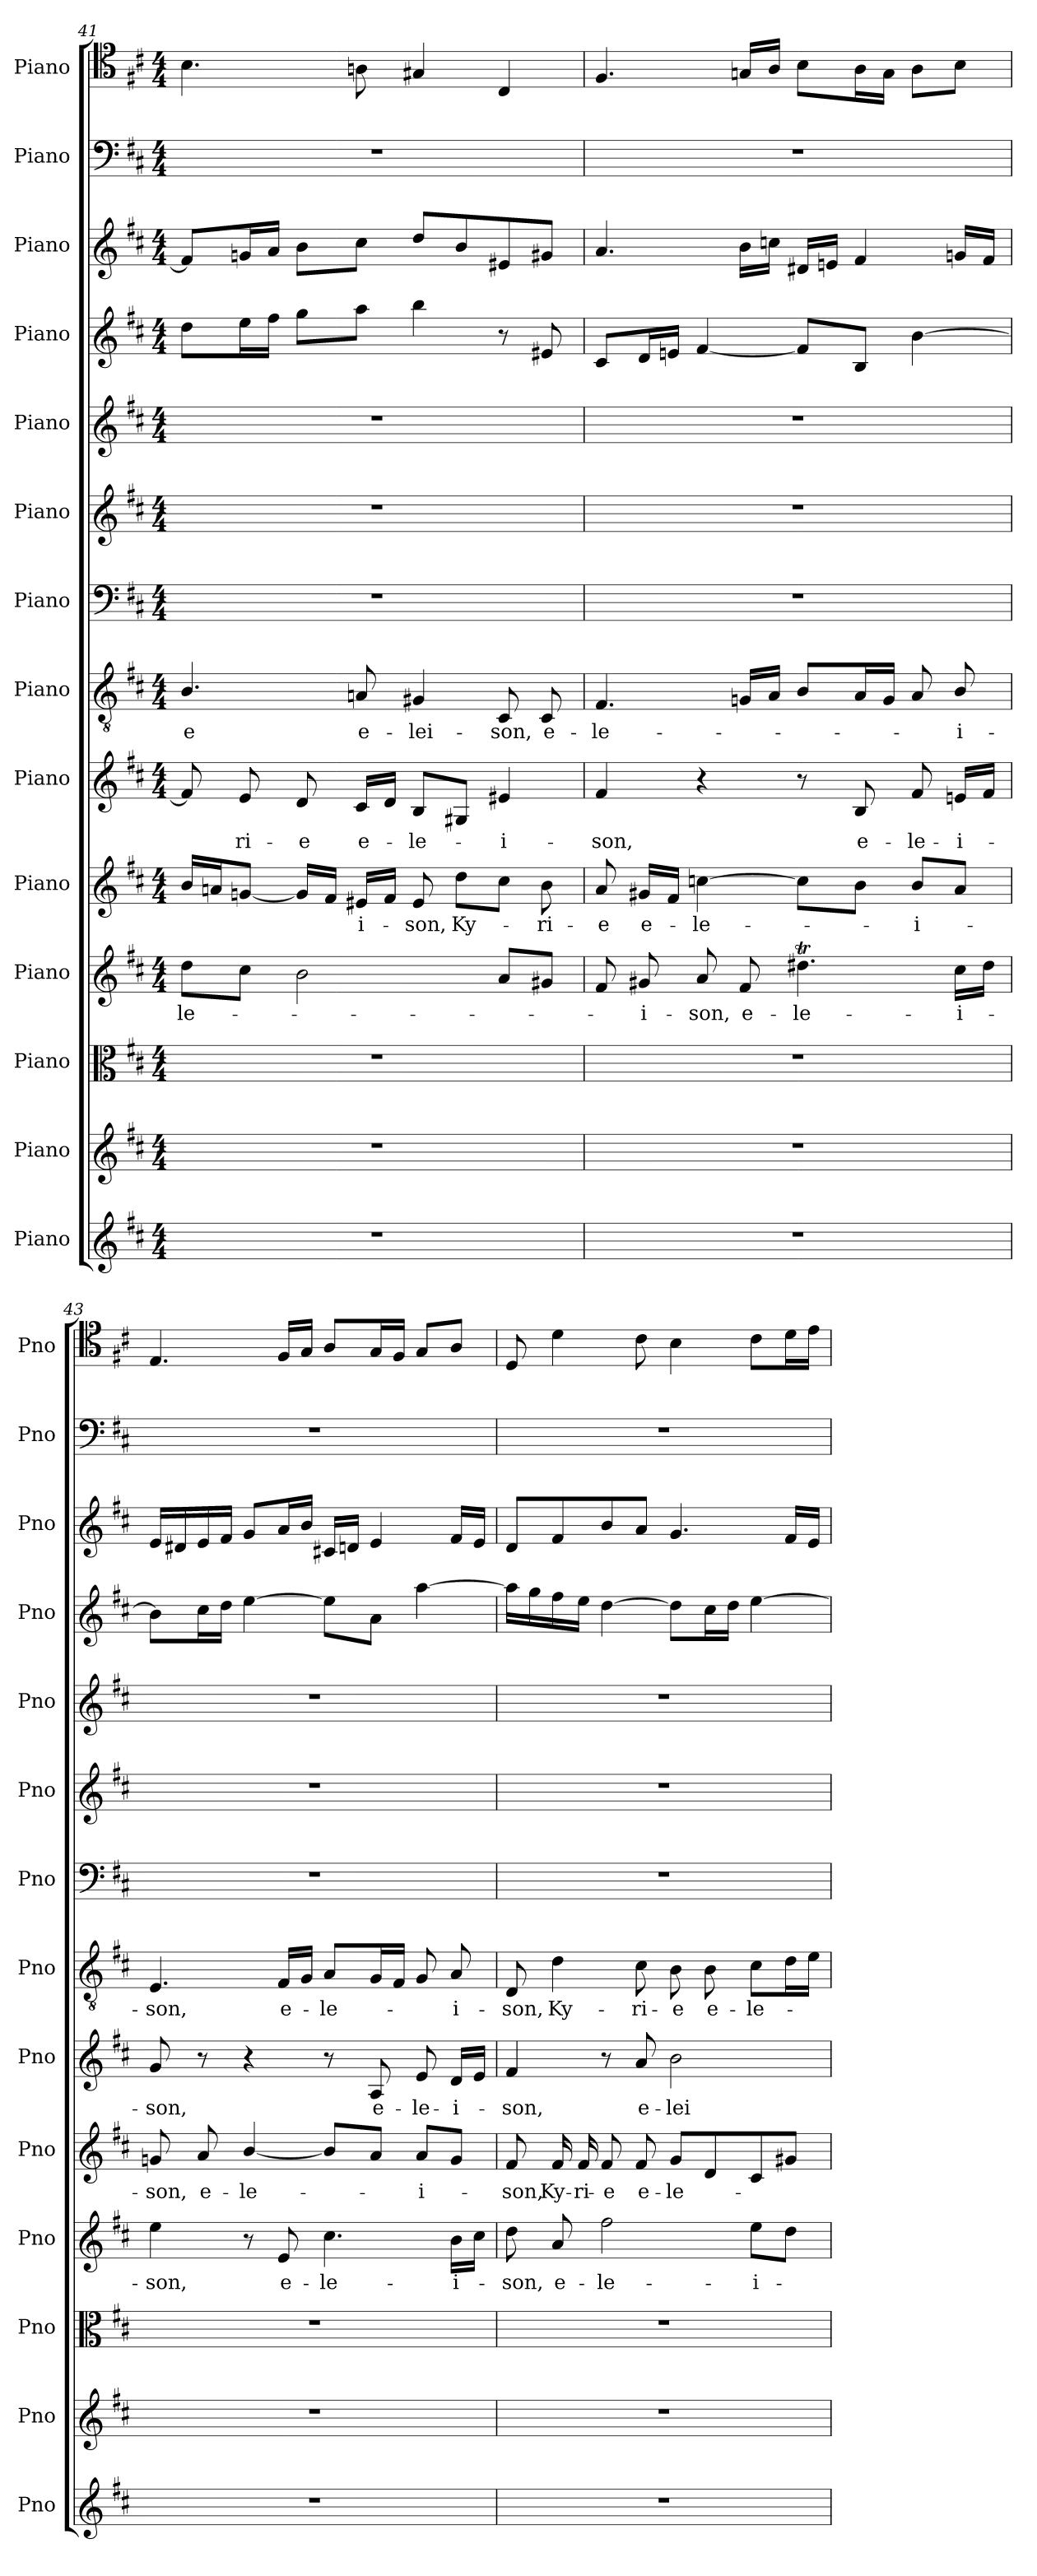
**kern	**kern	**kern	**kern	**text	**kern	**text	**kern	**text	**kern	**text	**kern	**kern	**kern	**kern	**kern	**kern	**kern
*part14	*part13	*part12	*part11	*part11	*part10	*part10	*part9	*part9	*part8	*part8	*part7	*part6	*part5	*part4	*part3	*part2	*part1
*staff14	*staff13	*staff12	*staff11	*staff11	*staff10	*staff10	*staff9	*staff9	*staff8	*staff8	*staff7	*staff6	*staff5	*staff4	*staff3	*staff2	*staff1
*I"Piano	*I"Piano	*I"Piano	*I"Piano	*	*I"Piano	*	*I"Piano	*	*I"Piano	*	*I"Piano	*I"Piano	*I"Piano	*I"Piano	*I"Piano	*I"Piano	*I"Piano
*I'Pno	*I'Pno	*I'Pno	*I'Pno	*	*I'Pno	*	*I'Pno	*	*I'Pno	*	*I'Pno	*I'Pno	*I'Pno	*I'Pno	*I'Pno	*I'Pno	*I'Pno
*clefG2	*clefG2	*clefC3	*clefG2	*	*clefG2	*	*clefG2	*	*clefGv2	*	*clefF4	*clefG2	*clefG2	*clefG2	*clefG2	*clefF4	*clefC4
*k[f#c#]	*k[f#c#]	*k[f#c#]	*k[f#c#]	*	*k[f#c#]	*	*k[f#c#]	*	*k[f#c#]	*	*k[f#c#]	*k[f#c#]	*k[f#c#]	*k[f#c#]	*k[f#c#]	*k[f#c#]	*k[f#c#]
*b:	*b:	*b:	*b:	*	*b:	*	*b:	*	*b:	*	*b:	*b:	*b:	*b:	*b:	*b:	*b:
*M4/4	*M4/4	*M4/4	*M4/4	*	*M4/4	*	*M4/4	*	*M4/4	*	*M4/4	*M4/4	*M4/4	*M4/4	*M4/4	*M4/4	*M4/4
=41	=41	=41	=41	=41	=41	=41	=41	=41	=41	=41	=41	=41	=41	=41	=41	=41	=41
1r	1r	1r	8dd\L	-le-	16b/LL	.	8f#/]	.	4.B/	-e	1r	1r	1r	8dd\L	8f#/L]	1r	4.B\
.	.	.	.	.	16an/J	.	.	.	.	.	.	.	.	.	.	.	.
.	.	.	8cc#\J	.	[8gn/J	.	8e/	-ri-	.	.	.	.	.	16ee\L	16gn/L	.	.
.	.	.	.	.	.	.	.	.	.	.	.	.	.	16ff#\JJ	16a/JJ	.	.
.	.	.	2b\	.	16g/LL]	.	8d/	-e	.	.	.	.	.	8gg\L	8b\L	.	.
.	.	.	.	.	16f#/JJ	.	.	.	.	.	.	.	.	.	.	.	.
.	.	.	.	.	16e#X/LL	-i-	16c#/LL	e-	8An/	e-	.	.	.	8aa\J	8cc#\J	.	8An\
.	.	.	.	.	16f#/JJ	.	16d/JJ	.	.	.	.	.	.	.	.	.	.
.	.	.	.	.	8e#/	-son,	8B/L	-le-	4G#X/	-lei-	.	.	.	4bb\	8dd/L	.	4G#X/
.	.	.	.	.	8dd\L	Ky-	8G#X/J	.	.	.	.	.	.	.	8b/	.	.
.	.	.	8a/L	.	8cc#\J	.	4e#X/	-i-	8C#/	-son,	.	.	.	8r	8e#X/	.	4C#/
.	.	.	8g#X/J	.	8b\	-ri-	.	.	8C#/	e-	.	.	.	8e#X/	8g#X/J	.	.
=42	=42	=42	=42	=42	=42	=42	=42	=42	=42	=42	=42	=42	=42	=42	=42	=42	=42
1r	1r	1r	8f#/	.	8a/	-e	4f#/	-son,	4.F#/	-le-	1r	1r	1r	8c#/L	4.a/	1r	4.F#/
.	.	.	8g#X/	-i-	16g#X/LL	e-	.	.	.	.	.	.	.	16d/L	.	.	.
.	.	.	.	.	16f#/JJ	.	.	.	.	.	.	.	.	16en/JJ	.	.	.
.	.	.	8a/	-son,	[4ccn\	-le-	4r	.	.	.	.	.	.	[4f#/	.	.	.
.	.	.	8f#/	e-	.	.	.	.	16Gn/LL	.	.	.	.	.	16b\LL	.	16Gn/LL
.	.	.	.	.	.	.	.	.	16A/JJ	.	.	.	.	.	16ccn\JJ	.	16A/JJ
.	.	.	4.dd#Xt\	-le-	8cc\L]	.	8r	.	8B/L	.	.	.	.	8f#/L]	16d#X/LL	.	8B\L
.	.	.	.	.	.	.	.	.	.	.	.	.	.	.	16en/JJ	.	.
.	.	.	.	.	8b\J	.	8B/	e-	16A/L	.	.	.	.	8B/J	4f#/	.	16A\L
.	.	.	.	.	.	.	.	.	16G/JJ	.	.	.	.	.	.	.	16G\JJ
.	.	.	.	.	8b/L	-i-	8f#/	-le-	8A/	.	.	.	.	[4b\	.	.	8A\L
.	.	.	16cc#\LL	-i-	8a/J	.	16en/LL	-i-	8B/	-i-	.	.	.	.	16gn/LL	.	8B\J
.	.	.	16dd#\JJ	.	.	.	16f#/JJ	.	.	.	.	.	.	.	16f#/JJ	.	.
=43	=43	=43	=43	=43	=43	=43	=43	=43	=43	=43	=43	=43	=43	=43	=43	=43	=43
1r	1r	1r	4ee\	-son,	8gn/	-son,	8g/	-son,	4.E/	-son,	1r	1r	1r	8b\L]	16e/LL	1r	4.E/
.	.	.	.	.	.	.	.	.	.	.	.	.	.	.	16d#X/	.	.
.	.	.	.	.	8a/	e-	8r	.	.	.	.	.	.	16cc#\L	16e/	.	.
.	.	.	.	.	.	.	.	.	.	.	.	.	.	16dd\JJ	16f#/JJ	.	.
.	.	.	8r	.	[4b/	-le-	4r	.	.	.	.	.	.	[4ee\	8g/L	.	.
.	.	.	8e/	e-	.	.	.	.	16F#/LL	e-	.	.	.	.	16a/L	.	16F#/LL
.	.	.	.	.	.	.	.	.	16G/JJ	.	.	.	.	.	16b/JJ	.	16G/JJ
.	.	.	4.cc#\	-le-	8b/L]	.	8r	.	8A/L	-le-	.	.	.	8ee\L]	16c#X/LL	.	8A/L
.	.	.	.	.	.	.	.	.	.	.	.	.	.	.	16dn/JJ	.	.
.	.	.	.	.	8a/J	.	8A/	e-	16G/L	.	.	.	.	8a\J	4e/	.	16G/L
.	.	.	.	.	.	.	.	.	16F#/JJ	.	.	.	.	.	.	.	16F#/JJ
.	.	.	.	.	8a/L	-i-	8e/	-le-	8G/	.	.	.	.	[4aa\	.	.	8G/L
.	.	.	16b\LL	-i-	8g/J	.	16d/LL	-i-	8A/	-i-	.	.	.	.	16f#/LL	.	8A/J
.	.	.	16cc#\JJ	.	.	.	16e/JJ	.	.	.	.	.	.	.	16e/JJ	.	.
=44	=44	=44	=44	=44	=44	=44	=44	=44	=44	=44	=44	=44	=44	=44	=44	=44	=44
1r	1r	1r	8dd\	-son,	8f#/	-son,	4f#/	-son,	8D/	-son,	1r	1r	1r	16aa\LL]	8d/L	1r	8D/
.	.	.	.	.	.	.	.	.	.	.	.	.	.	16gg\	.	.	.
.	.	.	8a/	e-	16f#/	Ky-	.	.	4d\	Ky-	.	.	.	16ff#\	8f#/	.	4d\
.	.	.	.	.	16f#/	-ri-	.	.	.	.	.	.	.	16ee\JJ	.	.	.
.	.	.	2ff#\	-le-	8f#/	-e	8r	.	.	.	.	.	.	[4dd\	8b/	.	.
.	.	.	.	.	8f#/	e-	8a/	e-	8c#\	-ri-	.	.	.	.	8a/J	.	8c#\
.	.	.	.	.	8g/L	-le-	2b\	-lei-	8B\	-e	.	.	.	8dd\L]	4.g/	.	4B\
.	.	.	.	.	8d/	.	.	.	8B\	e-	.	.	.	16cc#\L	.	.	.
.	.	.	.	.	.	.	.	.	.	.	.	.	.	16dd\JJ	.	.	.
.	.	.	8ee\L	-i-	8c#/	.	.	.	8c#\L	-le-	.	.	.	[4ee\	.	.	8c#\L
.	.	.	8dd\J	.	8g#X/J	.	.	.	16d\L	.	.	.	.	.	16f#/LL	.	16d\L
.	.	.	.	.	.	.	.	.	16e\JJ	.	.	.	.	.	16e/JJ	.	16e\JJ
=	=	=	=	=	=	=	=	=	=	=	=	=	=	=	=	=	=
*-	*-	*-	*-	*-	*-	*-	*-	*-	*-	*-	*-	*-	*-	*-	*-	*-	*-
